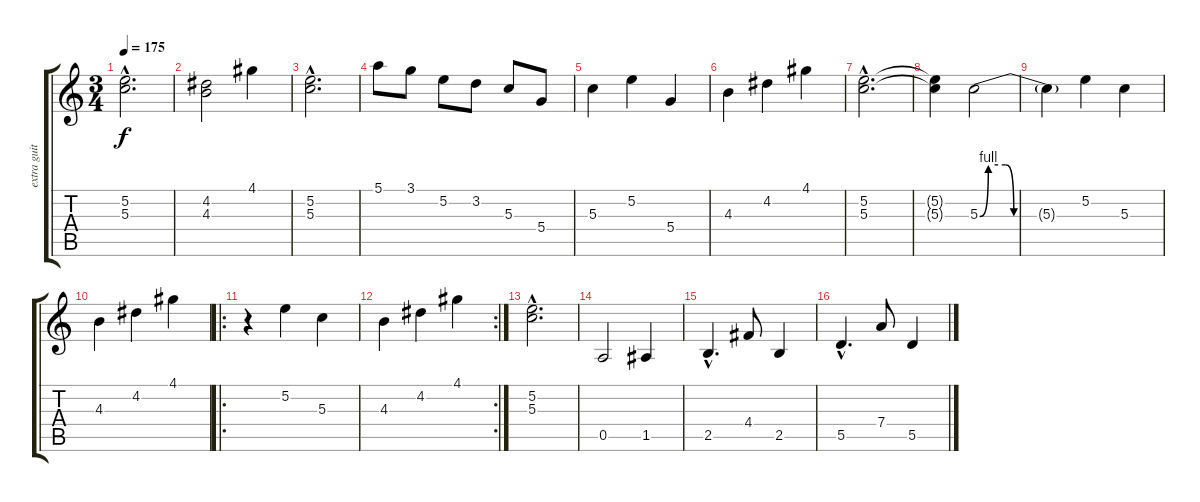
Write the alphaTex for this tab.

\track ("extra guitar" "extra guit") {instrument electricguitarjazz}
\staff {score tabs}
\tuning (E4 B3 G3 D3 A2 E2) {hide}
\ts (3 4)
\tempo 175
\clef g2
\ks c
(5.2{hac} 5.3{hac}).2{d dy f} |
(4.2 4.3).2 4.1.4 |
(5.2{hac} 5.3{hac}).2{d} |
5.1.8 3.1.8 5.2.8 3.2.8 5.3.8 5.4.8 |
5.3.4 5.2.4 5.4.4 |
4.3.4 4.2.4 4.1.4 |
(5.2{hac} 5.3{hac}).2{d} |
(5.2{t} 5.3{t}).4 5.3{be (custom 0 0 5 4 15 4 20 0 30 0 35 0 45 0 60 0)}.2 |
5.3{t}.4 5.2.4 5.3.4 |
4.3.4 4.2.4 4.1.4 |
\ro
r.4 5.2.4 5.3.4 |
\rc 2
4.3.4 4.2.4 4.1.4 |
(5.2{hac} 5.3{hac}).2{d} |
0.5.2 1.5.4 |
2.5{hac}.4{d} 4.4.8 2.5.4 |
5.5{hac}.4{d} 7.4.8 5.5.4
